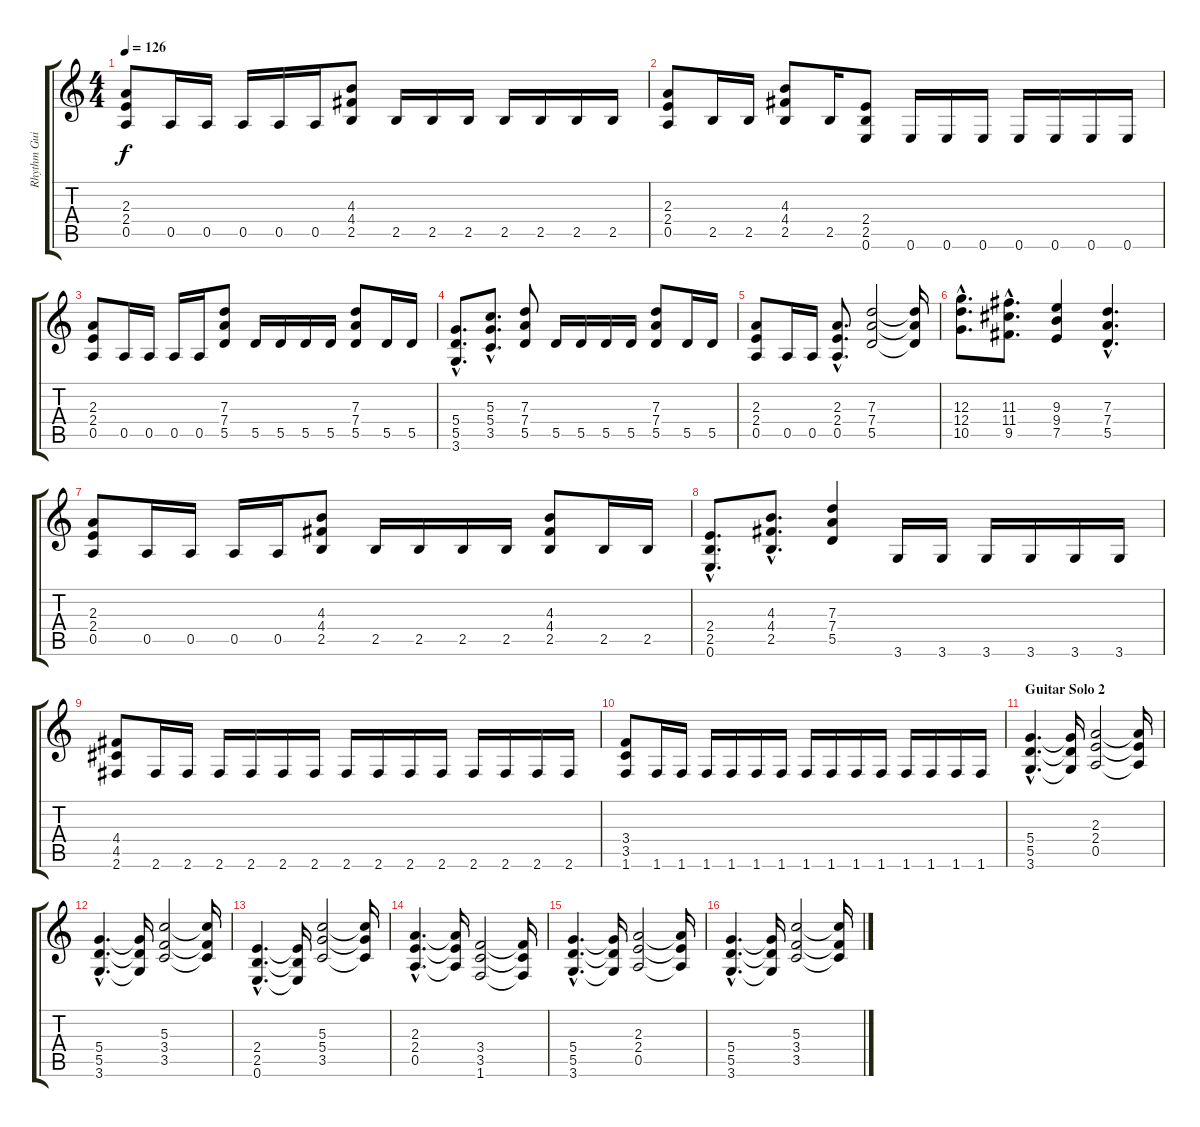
\track ("Rhythm Guitar" "Rhythm Gui") {instrument distortionguitar}
\staff {score tabs}
\tuning (E4 B3 G3 D3 A2 E2) {hide}
\ts (4 4)
\tempo 126
\clef g2
\ks c
(2.3 2.4 0.5).8{dy f} 0.5.16 0.5.16 0.5.16 0.5.16 0.5.16 (4.3 4.4 2.5).8 2.5.16 2.5.16 2.5.16 2.5.16 2.5.16 2.5.16 2.5.16 |
(2.3 2.4 0.5).8 2.5.16 2.5.16 (4.3 4.4 2.5).8 2.5.16 (2.4 2.5 0.6).8 0.6.16 0.6.16 0.6.16 0.6.16 0.6.16 0.6.16 0.6.16 |
(2.3 2.4 0.5).8 0.5.16 0.5.16 0.5.16 0.5.16 (7.3 7.4 5.5).8 5.5.16 5.5.16 5.5.16 5.5.16 (7.3 7.4 5.5).8 5.5.16 5.5.16 |
(5.4{hac} 5.5{hac} 3.6{hac}).8{d} (5.3{hac} 5.4{hac} 3.5{hac}).8{d} (7.3 7.4 5.5).8 5.5.16 5.5.16 5.5.16 5.5.16 (7.3 7.4 5.5).8 5.5.16 5.5.16 |
(2.3 2.4 0.5).8 0.5.16 0.5.16 (2.3{hac} 2.4{hac} 0.5{hac}).8{d} (7.3 7.4 5.5).2 (7.3{t} 7.4{t} 5.5{t}).16 |
(12.3{hac} 12.4{hac} 10.5{hac}).8{d} (11.3{hac} 11.4{hac} 9.5{hac}).8{d} (9.3 9.4 7.5).4 (7.3{hac} 7.4{hac} 5.5{hac}).4{d} |
(2.3 2.4 0.5).8 0.5.16 0.5.16 0.5.16 0.5.16 (4.3 4.4 2.5).8 2.5.16 2.5.16 2.5.16 2.5.16 (4.3 4.4 2.5).8 2.5.16 2.5.16 |
(2.4{hac} 2.5{hac} 0.6{hac}).8{d} (4.3{hac} 4.4{hac} 2.5{hac}).8{d} (7.3 7.4 5.5).4 3.6.16 3.6.16 3.6.16 3.6.16 3.6.16 3.6.16 |
(4.4 4.5 2.6).8 2.6.16 2.6.16 2.6.16 2.6.16 2.6.16 2.6.16 2.6.16 2.6.16 2.6.16 2.6.16 2.6.16 2.6.16 2.6.16 2.6.16 |
(3.4 3.5 1.6).8 1.6.16 1.6.16 1.6.16 1.6.16 1.6.16 1.6.16 1.6.16 1.6.16 1.6.16 1.6.16 1.6.16 1.6.16 1.6.16 1.6.16 |
\section ("" "Guitar Solo 2 ")
(5.4{hac} 5.5{hac} 3.6{hac}).4{d} (5.4{t} 5.5{t} 3.6{t}).16 (2.3 2.4 0.5).2 (2.3{t} 2.4{t} 0.5{t}).16 |
(5.4{hac} 5.5{hac} 3.6{hac}).4{d} (5.4{t} 5.5{t} 3.6{t}).16 (5.3 3.4 3.5).2 (5.3{t} 3.4{t} 3.5{t}).16 |
(2.4{hac} 2.5{hac} 0.6{hac}).4{d} (2.4{t} 2.5{t} 0.6{t}).16 (5.3 5.4 3.5).2 (5.3{t} 5.4{t} 3.5{t}).16 |
(2.3{hac} 2.4{hac} 0.5{hac}).4{d} (2.3{t} 2.4{t} 0.5{t}).16 (3.4 3.5 1.6).2 (3.4{t} 3.5{t} 1.6{t}).16 |
(5.4{hac} 5.5{hac} 3.6{hac}).4{d} (5.4{t} 5.5{t} 3.6{t}).16 (2.3 2.4 0.5).2 (2.3{t} 2.4{t} 0.5{t}).16 |
(5.4{hac} 5.5{hac} 3.6{hac}).4{d} (5.4{t} 5.5{t} 3.6{t}).16 (5.3 3.4 3.5).2 (5.3{t} 3.4{t} 3.5{t}).16
